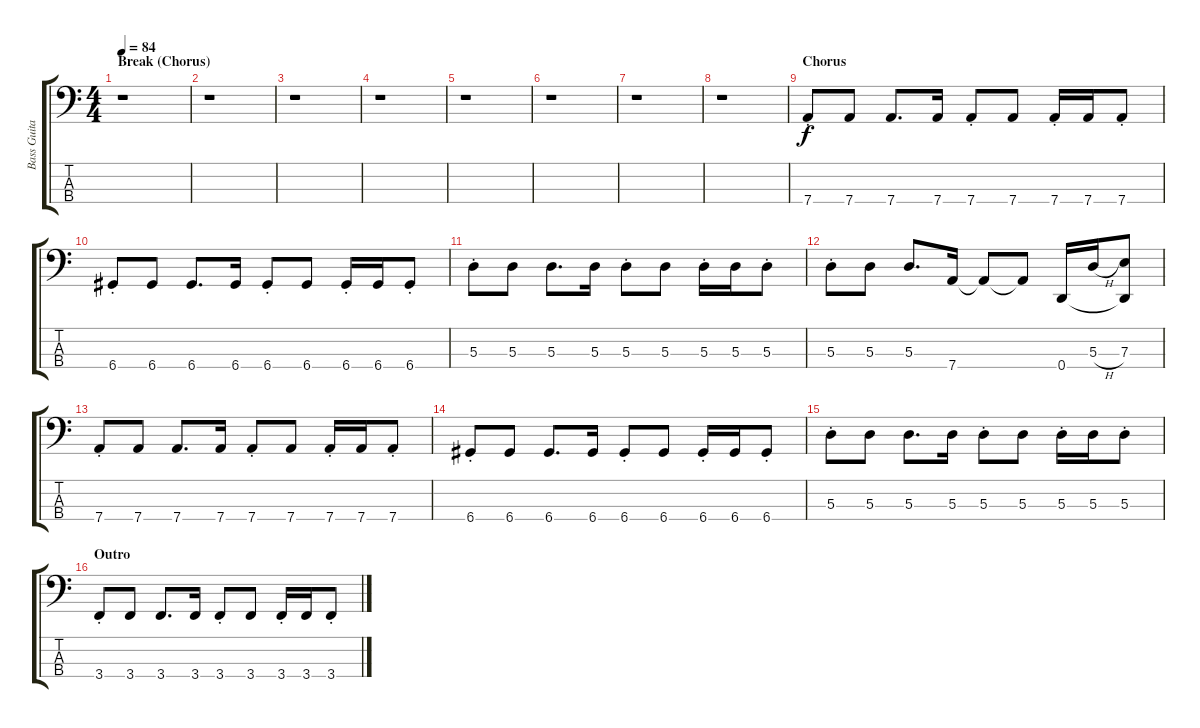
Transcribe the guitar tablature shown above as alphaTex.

\track ("Bass Guitar" "Bass Guita") {instrument electricbassfinger}
\staff {score tabs}
\tuning (G2 D2 A1 D1) {hide}
\ts (4 4)
\section ("" "Break (Chorus)")
\tempo 84
\clef f4
\ks c
r.1{dy f} |
r.1 |
r.1 |
r.1 |
r.1 |
r.1 |
r.1 |
r.1 |
\section ("" "Chorus")
7.4{st}.8 7.4.8 7.4.8{d} 7.4.16 7.4{st}.8 7.4.8 7.4{st}.16 7.4.16 7.4{st}.8 |
6.4{st}.8 6.4.8 6.4.8{d} 6.4.16 6.4{st}.8 6.4.8 6.4{st}.16 6.4.16 6.4{st}.8 |
5.3{st}.8 5.3.8 5.3.8{d} 5.3.16 5.3{st}.8 5.3.8 5.3{st}.16 5.3.16 5.3{st}.8 |
5.3{st}.8 5.3.8 5.3.8{d} 7.4.16 7.4{t}.8 7.4{t}.8 0.4.16 5.3{h}.16 (7.3 0.4{t}).8 |
7.4{st}.8 7.4.8 7.4.8{d} 7.4.16 7.4{st}.8 7.4.8 7.4{st}.16 7.4.16 7.4{st}.8 |
6.4{st}.8 6.4.8 6.4.8{d} 6.4.16 6.4{st}.8 6.4.8 6.4{st}.16 6.4.16 6.4{st}.8 |
5.3{st}.8 5.3.8 5.3.8{d} 5.3.16 5.3{st}.8 5.3.8 5.3{st}.16 5.3.16 5.3{st}.8 |
\section ("" "Outro")
3.4{st}.8 3.4.8 3.4.8{d} 3.4.16 3.4{st}.8 3.4.8 3.4{st}.16 3.4.16 3.4{st}.8
